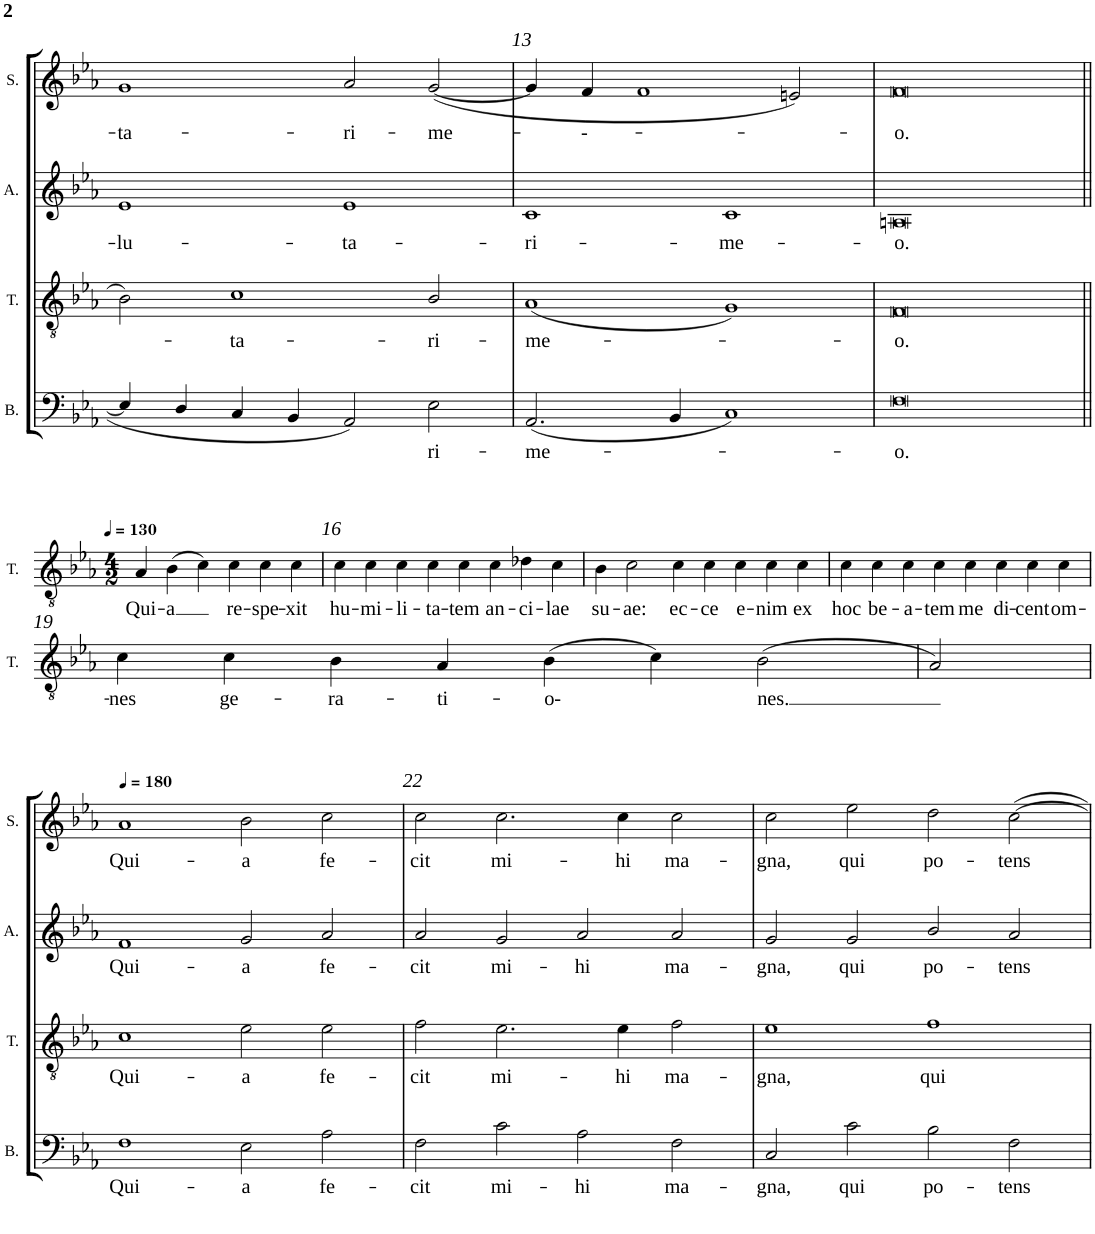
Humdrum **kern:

**kern	**text	**kern	**text	**kern	**text	**kern	**text
*part4	*part4	*part3	*part3	*part2	*part2	*part1	*part1
*staff4	*staff4	*staff3	*staff3	*staff2	*staff2	*staff1	*staff1
*I"Bass	*	*I"Tenor	*	*I"Alto	*	*I"Soprano	*
*I'B.	*	*I'T.	*	*I'A.	*	*I'S.	*
!!LO:PB:g=z
*clefF4	*	*clefGv2	*	*clefG2	*	*clefG2	*
*k[b-e-a-]	*	*k[b-e-a-]	*	*k[b-e-a-]	*	*k[b-e-a-]	*
*M4/2	*	*M4/2	*	*M4/2	*	*M4/2	*
=12	=12	=12	=12	=12	=12	=12	=12
!	!	!	!	!	!LO:LY:b	!	!LO:LY:b
4E-/]	.	2B-\	.	1e-	-lu-	1g	-ta-
4D/	.	.	.	.	.	.	.
!	!	!	!LO:LY:b	!	!	!	!
4C/	.	1c	-ta-	.	.	.	.
4BB-/	.	.	.	.	.	.	.
!	!	!	!	!	!LO:LY:b	!	!LO:LY:b
2AA-/	.	.	.	1e-	-ta-	2a-/	-ri-
!	!LO:LY:b	!	!LO:LY:b	!	!	!	!LO:LY:b
2E-\	ri-	2B-/	-ri-	.	.	(<[2g/	-me-
=13	=13	=13	=13	=13	=13	=13	=13
!	!LO:LY:b	!	!LO:LY:b	!	!LO:LY:b	!	!
(<2.AA-/	-me-	(<1A-	-me-	1c	-ri-	4g/]	.
!	!	!	!	!	!	!	!LO:LY:b
.	.	.	.	.	.	4f/	---
.	.	.	.	.	.	1f	.
4BB-/	.	.	.	.	.	.	.
!	!	!	!	!	!LO:LY:b	!	!
1C)	.	1G)	.	1c	-me-	.	.
.	.	.	.	.	.	2en/)	.
=14	=14	=14	=14	=14	=14	=14	=14
!	!LO:LY:b	!	!LO:LY:b	!	!LO:LY:b	!	!LO:LY:b
0F	-o.	0F	-o.	0An	-o.	0f	-o.
!!LO:LB:g=z
=15||	=15||	=15||	=15||	=15||	=15||	=15||	=15||
*M4/2	*	*M4/2	*	*M4/2	*	*M4/2	*
*	*	*	*	*	*	*MM130	*
!	!	!	!LO:LY:b	!	!	!	!
1r	.	4A-/	Qui-	1r	.	1r	.
!	!	!	!LO:LY:b	!	!	!	!
.	.	(4B-\	-a	.	.	.	.
.	.	4c\)	.	.	.	.	.
!	!	!	!LO:LY:b	!	!	!	!
.	.	4c\	re-	.	.	.	.
!	!	!	!LO:LY:b	!	!	!	!
2r	.	4c\	-spe-	2r	.	2r	.
!	!	!	!LO:LY:b	!	!	!	!
.	.	4c\	-xit	.	.	.	.
=16	=16	=16	=16	=16	=16	=16	=16
!	!	!	!LO:LY:b	!	!	!	!
0r	.	4c\	hu-	0r	.	0r	.
!	!	!	!LO:LY:b	!	!	!	!
.	.	4c\	-mi-	.	.	.	.
!	!	!	!LO:LY:b	!	!	!	!
.	.	4c\	-li-	.	.	.	.
!	!	!	!LO:LY:b	!	!	!	!
.	.	4c\	-ta-	.	.	.	.
!	!	!	!LO:LY:b	!	!	!	!
.	.	4c\	-tem	.	.	.	.
!	!	!	!LO:LY:b	!	!	!	!
.	.	4c\	an-	.	.	.	.
!	!	!	!LO:LY:b	!	!	!	!
.	.	4d-X\	-ci-	.	.	.	.
!	!	!	!LO:LY:b	!	!	!	!
.	.	4c\	-lae	.	.	.	.
=17	=17	=17	=17	=17	=17	=17	=17
!	!	!	!LO:LY:b	!	!	!	!
0r	.	4B-\	su-	0r	.	0r	.
!	!	!	!LO:LY:b	!	!	!	!
.	.	2c\	-ae:	.	.	.	.
!	!	!	!LO:LY:b	!	!	!	!
.	.	4c\	ec-	.	.	.	.
!	!	!	!LO:LY:b	!	!	!	!
.	.	4c\	-ce	.	.	.	.
!	!	!	!LO:LY:b	!	!	!	!
.	.	4c\	e-	.	.	.	.
!	!	!	!LO:LY:b	!	!	!	!
.	.	4c\	-nim	.	.	.	.
!	!	!	!LO:LY:b	!	!	!	!
.	.	4c\	ex	.	.	.	.
=18	=18	=18	=18	=18	=18	=18	=18
!	!	!	!LO:LY:b	!	!	!	!
0r	.	4c\	hoc	0r	.	0r	.
!	!	!	!LO:LY:b	!	!	!	!
.	.	4c\	be-	.	.	.	.
!	!	!	!LO:LY:b	!	!	!	!
.	.	4c\	-a-	.	.	.	.
!	!	!	!LO:LY:b	!	!	!	!
.	.	4c\	-tem	.	.	.	.
!	!	!	!LO:LY:b	!	!	!	!
.	.	4c\	me	.	.	.	.
!	!	!	!LO:LY:b	!	!	!	!
.	.	4c\	di-	.	.	.	.
!	!	!	!LO:LY:b	!	!	!	!
.	.	4c\	-cent	.	.	.	.
!	!	!	!LO:LY:b	!	!	!	!
.	.	4c\	om-	.	.	.	.
!!LO:LB:g=z
=19	=19	=19	=19	=19	=19	=19	=19
!	!	!	!LO:LY:b	!	!	!	!
0r	.	4c\	-nes	0r	.	0r	.
!	!	!	!LO:LY:b	!	!	!	!
.	.	4c\	ge-	.	.	.	.
!	!	!	!LO:LY:b	!	!	!	!
.	.	4B-\	-ra-	.	.	.	.
!	!	!	!LO:LY:b	!	!	!	!
.	.	4A-/	-ti-	.	.	.	.
!	!	!	!LO:LY:b	!	!	!	!
.	.	(4B-\	-o-	.	.	.	.
.	.	4c\)	.	.	.	.	.
!	!	!	!LO:LY:b	!	!	!	!
.	.	(2B-\	nes.	.	.	.	.
=20	=20	=20	=20	=20	=20	=20	=20
2r	.	2A-/)	.	2r	.	2r	.
!!LO:LB:g=z
=21	=21	=21	=21	=21	=21	=21	=21
*	*	*	*	*	*	*MM180	*
!	!LO:LY:b	!	!LO:LY:b	!	!LO:LY:b	!	!LO:LY:b
1F	Qui-	1c	Qui-	1f	Qui-	1a-	Qui-
!	!LO:LY:b	!	!LO:LY:b	!	!LO:LY:b	!	!LO:LY:b
2E-\	-a	2e-\	-a	2g/	-a	2b-\	-a
!	!LO:LY:b	!	!LO:LY:b	!	!LO:LY:b	!	!LO:LY:b
2A-\	fe-	2e-\	fe-	2a-/	fe-	2cc\	fe-
=22	=22	=22	=22	=22	=22	=22	=22
!	!LO:LY:b	!	!LO:LY:b	!	!LO:LY:b	!	!LO:LY:b
2F\	-cit	2f\	-cit	2a-/	-cit	2cc\	-cit
!	!LO:LY:b	!	!LO:LY:b	!	!LO:LY:b	!	!LO:LY:b
2c\	mi-	2.e-\	mi-	2g/	mi-	2.cc\	mi-
!	!LO:LY:b	!	!	!	!LO:LY:b	!	!
2A-\	-hi	.	.	2a-/	-hi	.	.
!	!	!	!LO:LY:b	!	!	!	!LO:LY:b
.	.	4e-\	-hi	.	.	4cc\	-hi
!	!LO:LY:b	!	!LO:LY:b	!	!LO:LY:b	!	!LO:LY:b
2F\	ma-	2f\	ma-	2a-/	ma-	2cc\	ma-
=23	=23	=23	=23	=23	=23	=23	=23
!	!LO:LY:b	!	!LO:LY:b	!	!LO:LY:b	!	!LO:LY:b
2C/	-gna,	1e-	-gna,	2g/	-gna,	2cc\	-gna,
!	!LO:LY:b	!	!	!	!LO:LY:b	!	!LO:LY:b
2c\	qui	.	.	2g/	qui	2ee-\	qui
!	!LO:LY:b	!	!LO:LY:b	!	!LO:LY:b	!	!LO:LY:b
2B-\	po-	1f	qui	2b-/	po-	2dd\	po-
!	!LO:LY:b	!	!	!	!LO:LY:b	!	!LO:LY:b
2F\	-tens	.	.	2a-/	-tens	[2cc\	-tens
=	=	=	=	=	=	=	=
*-	*-	*-	*-	*-	*-	*-	*-
